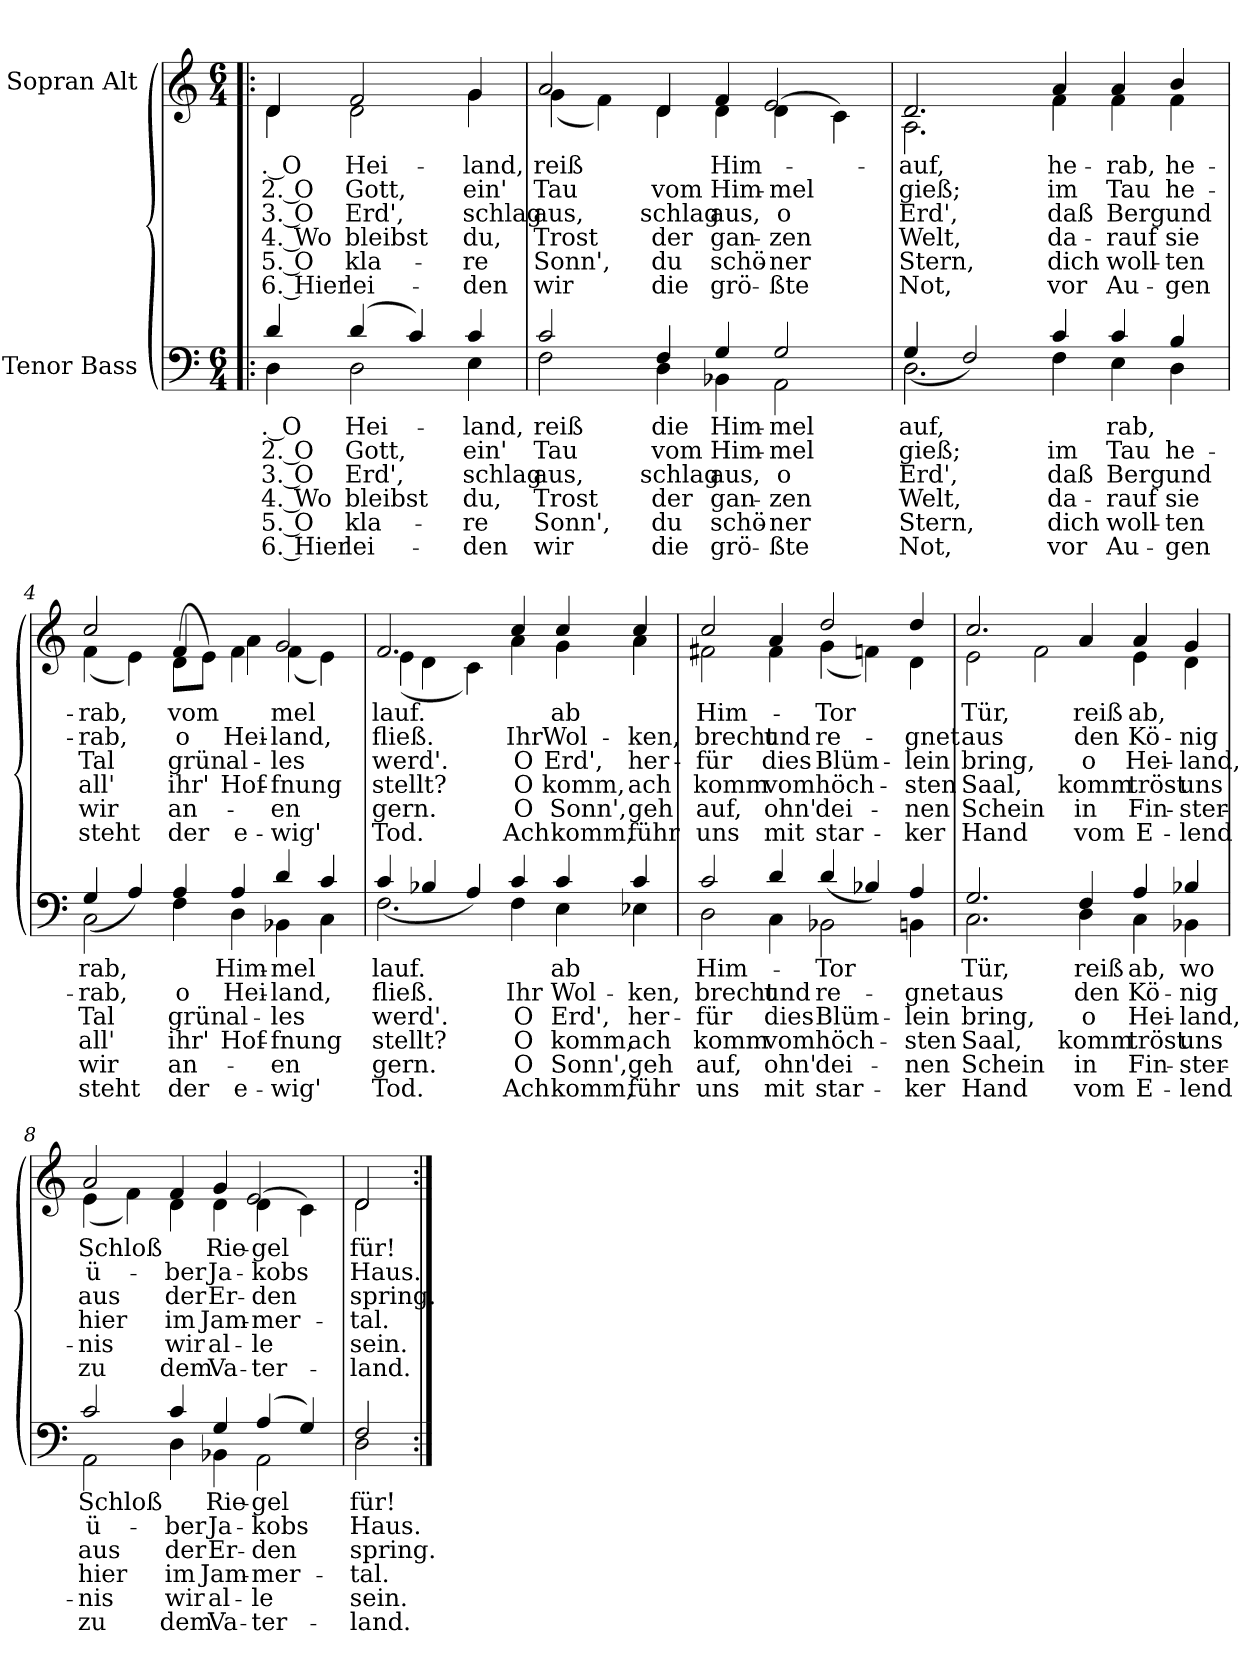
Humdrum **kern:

**kern	**text	**text	**text	**text	**text	**text	**kern	**text	**text	**text	**text	**text	**text
*part2	*part2	*part2	*part2	*part2	*part2	*part2	*part1	*part1	*part1	*part1	*part1	*part1	*part1
*staff2	*staff2	*staff2	*staff2	*staff2	*staff2	*staff2	*staff1	*staff1	*staff1	*staff1	*staff1	*staff1	*staff1
*I"Tenor Bass	*	*	*	*	*	*	*I"Sopran Alt	*	*	*	*	*	*
*clefF4	*	*	*	*	*	*	*clefG2	*	*	*	*	*	*
*k[]	*	*	*	*	*	*	*k[]	*	*	*	*	*	*
*C:	*	*	*	*	*	*	*C:	*	*	*	*	*	*
*M6/4	*	*	*	*	*	*	*M6/4	*	*	*	*	*	*
=1!|:	=1!|:	=1!|:	=1!|:	=1!|:	=1!|:	=1!|:	=1!|:	=1!|:	=1!|:	=1!|:	=1!|:	=1!|:	=1!|:
*^	*	*	*	*	*	*	*	*	*	*	*	*	*
!	!	!LO:LY:a:rj	!LO:LY:a:rj	!LO:LY:a:rj	!LO:LY:a:rj	!LO:LY:a:rj	!LO:LY:a:rj	!	!LO:LY:b:rj	!LO:LY:b:rj	!LO:LY:b:rj	!LO:LY:b:rj	!LO:LY:b:rj	!LO:LY:b:rj
*	*^	*	*	*	*	*	*	*^	*	*	*	*	*	*
4d/	4D\	4ryy	-. O	2. O	3. O	4. Wo	-5. O	-6. Hier	4d/	4d\	. O	2. O	3. O	4. Wo	5. O	6. Hier
!	!	!	!LO:LY:a:rj	!LO:LY:a:rj	!LO:LY:a:rj	!LO:LY:a:rj	!LO:LY:a:rj	!LO:LY:a:rj	!	!	!LO:LY:b:rj	!LO:LY:b:rj	!LO:LY:b:rj	!LO:LY:b:rj	!LO:LY:b:rj	!LO:LY:b:rj
(>4d/	2.ryy	2D\	Hei-	Gott,	Erd',	bleibst	kla-	lei-	2f/	2d\	Hei-	Gott,	Erd',	bleibst	kla-	lei-
4c/)	.	.	.	.	.	.	.	.	.	.	.	.	.	.	.	.
!	!	!	!LO:LY:a:rj	!LO:LY:a:rj	!LO:LY:a:rj	!LO:LY:a:rj	!LO:LY:a:rj	!LO:LY:a:rj	!	!	!LO:LY:b:rj	!LO:LY:b:rj	!LO:LY:b:rj	!LO:LY:b:rj	!LO:LY:b:rj	!LO:LY:b:rj
4c/	.	4E\	land,	ein'	schlag	du,	re	den	4g/	4g\	-land,	ein'	schlag	du,	-re	-den
=2	=2	=2	=2	=2	=2	=2	=2	=2	=2	=2	=2	=2	=2	=2	=2	=2
!	!	!	!LO:LY:a:rj	!LO:LY:a:rj	!LO:LY:a:rj	!LO:LY:a:rj	!LO:LY:a:rj	!LO:LY:a:rj	!	!	!LO:LY:b:rj	!LO:LY:b:rj	!LO:LY:b:rj	!LO:LY:b:rj	!LO:LY:b:rj	!LO:LY:b:rj
*	*v	*v	*	*	*	*	*	*	*	*	*	*	*	*	*	*
2c/	2F\	reiß	Tau	aus,	Trost	Sonn',	wir	2a/	(<4g\	reiß	Tau	aus,	Trost	Sonn',	wir
.	.	.	.	.	.	.	.	.	4f\)	.	.	.	.	.	.
!	!	!LO:LY:a:rj	!LO:LY:a:rj	!LO:LY:a:rj	!LO:LY:a:rj	!LO:LY:a:rj	!LO:LY:a:rj	!	!	!LO:LY:b:rj	!LO:LY:b:rj	!LO:LY:b:rj	!LO:LY:b:rj	!LO:LY:b:rj	!LO:LY:b:rj
4F/	4D\	die	vom	schlag	der	du	die	4d\	4d/	.	vom	schlag	der	du	die
!	!	!LO:LY:a:rj	!LO:LY:a:rj	!LO:LY:a:rj	!LO:LY:a:rj	!LO:LY:a:rj	!LO:LY:a:rj	!	!	!LO:LY:b:rj	!LO:LY:b:rj	!LO:LY:b:rj	!LO:LY:b:rj	!LO:LY:b:rj	!LO:LY:b:rj
4G/	4BB-X\	Him-	Him-	aus,	gan-	schö-	grö-	4f/	4d\	Him-	Him-	aus,	gan-	schö-	grö-
!	!	!LO:LY:a:rj	!LO:LY:a:rj	!LO:LY:a:rj	!LO:LY:a:rj	!LO:LY:a:rj	!LO:LY:a:rj	!	!	!LO:LY:b:rj	!LO:LY:b:rj	!LO:LY:b:rj	!LO:LY:b:rj	!LO:LY:b:rj	!LO:LY:b:rj
2G/	2AA\	-mel	-mel	o	-zen	-ner	-ßte	(<4d\	2e/	.	mel	o	zen	ner	ßte
.	.	.	.	.	.	.	.	4c\)	.	.	.	.	.	.	.
=3	=3	=3	=3	=3	=3	=3	=3	=3	=3	=3	=3	=3	=3	=3	=3
!	!	!LO:LY:a:rj	!LO:LY:a:rj	!LO:LY:a:rj	!LO:LY:a:rj	!LO:LY:a:rj	!LO:LY:a:rj	!	!	!LO:LY:b:rj	!LO:LY:b:rj	!LO:LY:b:rj	!LO:LY:b:rj	!LO:LY:b:rj	!LO:LY:b:rj
2.D\	(>4G/	-auf,	-gieß;	Erd',	Welt,	Stern,	Not,	2.d/	2.A\	-auf,	-gieß;	Erd',	-Welt,	-Stern,	-Not,
.	2F/)	.	.	.	.	.	.	.	.	.	.	.	.	.	.
!	!	!LO:LY:a:rj	!LO:LY:a:rj	!LO:LY:a:rj	!LO:LY:a:rj	!LO:LY:a:rj	!LO:LY:a:rj	!	!	!LO:LY:b:rj	!LO:LY:b:rj	!LO:LY:b:rj	!LO:LY:b:rj	!LO:LY:b:rj	!LO:LY:b:rj
4F\	4c/	.	im	daß	da-	dich	vor	4a/	4f\	he-	im	daß	da-	dich	vor
!	!	!LO:LY:a:rj	!LO:LY:a:rj	!LO:LY:a:rj	!LO:LY:a:rj	!LO:LY:a:rj	!LO:LY:a:rj	!	!	!LO:LY:b:rj	!LO:LY:b:rj	!LO:LY:b:rj	!LO:LY:b:rj	!LO:LY:b:rj	!LO:LY:b:rj
4c/	4E\	rab,	Tau	Berg	rauf	woll-	Au-	4a/	4f\	-rab,	Tau	Berg	-rauf	woll-	Au-
!	!	!LO:LY:a:rj	!LO:LY:a:rj	!LO:LY:a:rj	!LO:LY:a:rj	!LO:LY:a:rj	!LO:LY:a:rj	!	!	!LO:LY:b:rj	!LO:LY:b:rj	!LO:LY:b:rj	!LO:LY:b:rj	!LO:LY:b:rj	!LO:LY:b:rj
4D\	4B/	.	he-	und	-sie	ten	gen	4b/	4f\	he-	he-	und	sie	-ten	-gen
!!LO:LB:g=z	!!
=4	=4	=4	=4	=4	=4	=4	=4	=4	=4	=4	=4	=4	=4	=4	=4
!	!	!LO:LY:a:rj	!LO:LY:a:rj	!LO:LY:a:rj	!LO:LY:a:rj	!LO:LY:a:rj	!LO:LY:a:rj	!	!	!LO:LY:b:rj	!LO:LY:b:rj	!LO:LY:b:rj	!LO:LY:b:rj	!LO:LY:b:rj	!LO:LY:b:rj
2C\	(>4G/	rab,	rab,	Tal	all'	wir	steht	2cc/	(<4f\	-rab,	-rab,	-Tal	-all'	-wir	-steht
.	4A/)	.	.	.	.	.	.	.	4e\)	.	.	.	.	.	.
!	!	!LO:LY:a:rj	!LO:LY:a:rj	!LO:LY:a:rj	!LO:LY:a:rj	!LO:LY:a:rj	!LO:LY:a:rj	!	!	!LO:LY:b:rj	!LO:LY:b:rj	!LO:LY:b:rj	!LO:LY:b:rj	!LO:LY:b:rj	!LO:LY:b:rj
4F\	4A/	.	o	grün	ihr'	-an-	-der	(<8d\L	4f/	-vom	-o	grün	ihr'	an-	der
.	.	.	.	.	.	.	.	8e\J)	.	.	.	.	.	.	.
!	!	!LO:LY:a:rj	!LO:LY:a:rj	!LO:LY:a:rj	!LO:LY:a:rj	!	!LO:LY:a:rj	!	!	!LO:LY:b:rj	!LO:LY:b:rj	!LO:LY:b:rj	!LO:LY:b:rj	!	!LO:LY:b:rj
4A/	4D\	Him-	Hei-	al-	Hof-	.	e-	4f\	4a\	.	Hei-	al-	Hof-	.	e-
!	!	!LO:LY:a:rj	!LO:LY:a:rj	!LO:LY:a:rj	!LO:LY:a:rj	!LO:LY:a:rj	!LO:LY:a:rj	!	!	!LO:LY:b:rj	!LO:LY:b:rj	!LO:LY:b:rj	!LO:LY:b:rj	!LO:LY:b:rj	!LO:LY:b:rj
(<4BB-X\	4d/	mel	land,	les	fnung	-en	wig'	2g/	(<4f\	mel	land,	les	fnung	en	wig'
(4c/	4C\)	.	.	.	.	.	.	.	4e\)	.	.	.	.	.	.
=5	=5	=5	=5	=5	=5	=5	=5	=5	=5	=5	=5	=5	=5	=5	=5
!	!	!LO:LY:a:rj	!LO:LY:a:rj	!LO:LY:a:rj	!LO:LY:a:rj	!LO:LY:a:rj	!LO:LY:a:rj	!	!	!LO:LY:b:rj	!LO:LY:b:rj	!LO:LY:b:rj	!LO:LY:b:rj	!LO:LY:b:rj	!LO:LY:b:rj
2.F\	(>4c/	lauf.	fließ.	-werd'.	stellt?	gern.	Tod.	2.f/	(<4e\	lauf.	fließ.	-werd'.	stellt?	gern.	Tod.
.	4B-X/	.	.	.	.	.	.	.	4d\	.	.	.	.	.	.
.	4A/)	.	.	.	.	.	.	.	4c\)	.	.	.	.	.	.
!	!	!LO:LY:a:rj	!LO:LY:a:rj	!LO:LY:a:rj	!LO:LY:a:rj	!LO:LY:a:rj	!LO:LY:a:rj	!	!	!LO:LY:b:rj	!LO:LY:b:rj	!LO:LY:b:rj	!LO:LY:b:rj	!LO:LY:b:rj	!LO:LY:b:rj
4F\	4c/	.	-Ihr	-O	-O	O	-Ach	4a\	4cc/	.	Ihr	O	O	O	Ach
!	!	!LO:LY:a:rj	!LO:LY:a:rj	!LO:LY:a:rj	!LO:LY:a:rj	!LO:LY:a:rj	!LO:LY:a:rj	!	!	!LO:LY:b:rj	!LO:LY:b:rj	!LO:LY:b:rj	!LO:LY:b:rj	!LO:LY:b:rj	!LO:LY:b:rj
4c/	4E\	ab	Wol-	Erd',	komm,	Sonn',	komm,	4cc/	4g\	ab	Wol-	Erd',	komm,	Sonn',	komm,
!	!	!LO:LY:a:rj	!LO:LY:a:rj	!LO:LY:a:rj	!LO:LY:a:rj	!LO:LY:a:rj	!LO:LY:a:rj	!	!	!LO:LY:b:rj	!LO:LY:b:rj	!LO:LY:b:rj	!LO:LY:b:rj	!LO:LY:b:rj	!LO:LY:b:rj
4E-X\	4c/	.	ken,	her-	ach	geh	führ	4a\	4cc/	.	ken,	her-	ach	geh	führ
=6	=6	=6	=6	=6	=6	=6	=6	=6	=6	=6	=6	=6	=6	=6	=6
!	!	!LO:LY:a:rj	!LO:LY:a:rj	!LO:LY:a:rj	!LO:LY:a:rj	!LO:LY:a:rj	!LO:LY:a:rj	!	!	!LO:LY:b:rj	!LO:LY:b:rj	!LO:LY:b:rj	!LO:LY:b:rj	!LO:LY:b:rj	!LO:LY:b:rj
2c/	2D\	Him-	brecht	für	komm	auf,	uns	2cc/	2f#X\	Him-	brecht	für	komm	auf,	uns
!	!	!LO:LY:a:rj	!LO:LY:a:rj	!LO:LY:a:rj	!LO:LY:a:rj	!LO:LY:a:rj	!LO:LY:a:rj	!	!	!LO:LY:b:rj	!LO:LY:b:rj	!LO:LY:b:rj	!LO:LY:b:rj	!LO:LY:b:rj	!LO:LY:b:rj
4C\	4d/	.	-und	dies	vom	ohn'	mit	4f#\	4a/	.	-und	dies	vom	ohn'	mit
!	!	!LO:LY:a:rj	!LO:LY:a:rj	!LO:LY:a:rj	!LO:LY:a:rj	!LO:LY:a:rj	!LO:LY:a:rj	!	!	!LO:LY:b:rj	!LO:LY:b:rj	!LO:LY:b:rj	!LO:LY:b:rj	!LO:LY:b:rj	!LO:LY:b:rj
2BB-X\	(>4d/	-Tor	re-	Blüm-	höch-	dei-	star-	2dd/	(<4g\	-Tor	re-	Blüm-	höch-	dei-	star-
.	4B-X/)	.	.	.	.	.	.	.	4fn\)	.	.	.	.	.	.
!	!	!LO:LY:a:rj	!LO:LY:a:rj	!LO:LY:a:rj	!LO:LY:a:rj	!LO:LY:a:rj	!LO:LY:a:rj	!	!	!LO:LY:b:rj	!LO:LY:b:rj	!LO:LY:b:rj	!LO:LY:b:rj	!LO:LY:b:rj	!LO:LY:b:rj
4BBn\	4A/	.	gnet	lein	sten	nen	ker	4d\	4dd/	.	gnet	lein	sten	nen	ker
!!LO:LB:g=z	!!
=7	=7	=7	=7	=7	=7	=7	=7	=7	=7	=7	=7	=7	=7	=7	=7
!	!	!LO:LY:a:rj	!LO:LY:a:rj	!LO:LY:a:rj	!LO:LY:a:rj	!LO:LY:a:rj	!LO:LY:a:rj	!	!	!LO:LY:b:rj	!LO:LY:b:rj	!LO:LY:b:rj	!LO:LY:b:rj	!LO:LY:b:rj	!LO:LY:b:rj
2.G/	2.C\	Tür,	-aus	-bring,	-Saal,	-Schein	-Hand	2.cc/	2e\	Tür,	aus	bring,	Saal,	-Schein	Hand
.	.	.	.	.	.	.	.	.	2f\	.	.	.	.	.	.
!	!	!LO:LY:a:rj	!LO:LY:a:rj	!LO:LY:a:rj	!LO:LY:a:rj	!LO:LY:a:rj	!LO:LY:a:rj	!	!	!LO:LY:b:rj	!LO:LY:b:rj	!LO:LY:b:rj	!LO:LY:b:rj	!LO:LY:b:rj	!LO:LY:b:rj
4F/	4D\	reiß	den	o	komm	in	vom	4a/	.	reiß	-den	-o	-komm	-in	-vom
!	!	!LO:LY:a:rj	!LO:LY:a:rj	!LO:LY:a:rj	!LO:LY:a:rj	!LO:LY:a:rj	!LO:LY:a:rj	!	!	!LO:LY:b:rj	!LO:LY:b:rj	!LO:LY:b:rj	!LO:LY:b:rj	!LO:LY:b:rj	!LO:LY:b:rj
4A/	4C\	ab,	Kö-	Hei-	tröst	Fin-	E-	4a/	4e\	ab,	Kö-	Hei-	tröst	Fin-	E-
!	!	!LO:LY:a:rj	!LO:LY:a:rj	!LO:LY:a:rj	!LO:LY:a:rj	!LO:LY:a:rj	!LO:LY:a:rj	!	!	!LO:LY:b:rj	!LO:LY:b:rj	!LO:LY:b:rj	!LO:LY:b:rj	!LO:LY:b:rj	!LO:LY:b:rj
4B-X/	4BB-X\	wo	-nig	-land,	uns	-ster-	-lend	4d\	4g/	.	nig	land,	uns	ster-	lend
=8	=8	=8	=8	=8	=8	=8	=8	=8	=8	=8	=8	=8	=8	=8	=8
!	!	!LO:LY:a:rj	!LO:LY:a:rj	!LO:LY:a:rj	!LO:LY:a:rj	!LO:LY:a:rj	!LO:LY:a:rj	!	!	!LO:LY:b:rj	!LO:LY:b:rj	!LO:LY:b:rj	!LO:LY:b:rj	!LO:LY:b:rj	!LO:LY:b:rj
2c/	2AA\	Schloß	ü-	aus	-hier	nis	-zu	2a/	(<4e\	Schloß	ü-	aus	-hier	nis	-zu
.	.	.	.	.	.	.	.	.	4f\)	.	.	.	.	.	.
!	!	!LO:LY:a:rj	!LO:LY:a:rj	!LO:LY:a:rj	!LO:LY:a:rj	!LO:LY:a:rj	!LO:LY:a:rj	!	!	!LO:LY:b:rj	!LO:LY:b:rj	!LO:LY:b:rj	!LO:LY:b:rj	!LO:LY:b:rj	!LO:LY:b:rj
4D\	4c/	.	ber	der	im	-wir	dem	4d\	4f/	.	-ber	-der	im	-wir	-dem
!	!	!LO:LY:a:rj	!LO:LY:a:rj	!LO:LY:a:rj	!LO:LY:a:rj	!LO:LY:a:rj	!LO:LY:a:rj	!	!	!LO:LY:b:rj	!LO:LY:b:rj	!LO:LY:b:rj	!LO:LY:b:rj	!LO:LY:b:rj	!LO:LY:b:rj
4G/	4BB-X\	Rie-	-Ja-	Er-	Jam-	al-	Va-	4g/	4d\	Rie-	-Ja-	Er-	Jam-	al-	Va-
!	!	!LO:LY:a:rj	!LO:LY:a:rj	!LO:LY:a:rj	!LO:LY:a:rj	!LO:LY:a:rj	!LO:LY:a:rj	!	!	!LO:LY:b:rj	!LO:LY:b:rj	!LO:LY:b:rj	!LO:LY:b:rj	!LO:LY:b:rj	!LO:LY:b:rj
(>4A/	2AA\	gel	kobs	den	mer-	le	ter-	(<4d\	2e/	gel	kobs	den	mer-	le	ter-
4G/)	.	.	.	.	.	.	.	4c\)	.	.	.	.	.	.	.
=9	=9	=9	=9	=9	=9	=9	=9	=9	=9	=9	=9	=9	=9	=9	=9
!	!	!LO:LY:a:rj	!LO:LY:a:rj	!LO:LY:a:rj	!LO:LY:a:rj	!LO:LY:a:rj	!LO:LY:a:rj	!	!	!LO:LY:b:rj	!LO:LY:b:rj	!LO:LY:b:rj	!LO:LY:b:rj	!LO:LY:b:rj	!LO:LY:b:rj
2F/	2D\	-für!	-Haus.	-spring.	-tal.	-sein.	-land.	2d/	2d\	-für!	-Haus.	-spring.	-tal.	-sein.	-land.
*v	*v	*	*	*	*	*	*	*	*	*	*	*	*	*	*
*	*	*	*	*	*	*	*v	*v	*	*	*	*	*	*
=:|!	=:|!	=:|!	=:|!	=:|!	=:|!	=:|!	=:|!	=:|!	=:|!	=:|!	=:|!	=:|!	=:|!
*-	*-	*-	*-	*-	*-	*-	*-	*-	*-	*-	*-	*-	*-
